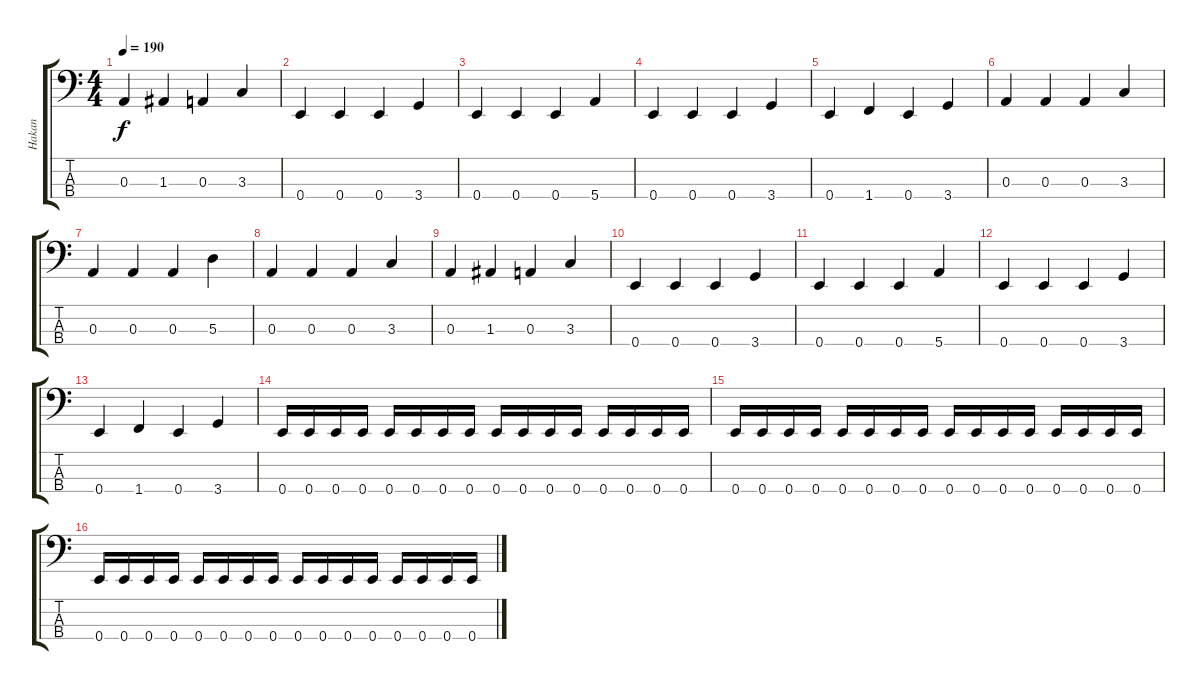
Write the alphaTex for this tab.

\track ("Hakan" "Hakan") {instrument electricbassfinger}
\staff {score tabs}
\tuning (G2 D2 A1 E1) {hide}
\ts (4 4)
\tempo 190
\clef f4
\ks c
0.3.4{dy f} 1.3.4 0.3.4 3.3.4 |
0.4.4 0.4.4 0.4.4 3.4.4 |
0.4.4 0.4.4 0.4.4 5.4.4 |
0.4.4 0.4.4 0.4.4 3.4.4 |
0.4.4 1.4.4 0.4.4 3.4.4 |
0.3.4 0.3.4 0.3.4 3.3.4 |
0.3.4 0.3.4 0.3.4 5.3.4 |
0.3.4 0.3.4 0.3.4 3.3.4 |
0.3.4 1.3.4 0.3.4 3.3.4 |
0.4.4 0.4.4 0.4.4 3.4.4 |
0.4.4 0.4.4 0.4.4 5.4.4 |
0.4.4 0.4.4 0.4.4 3.4.4 |
0.4.4 1.4.4 0.4.4 3.4.4 |
0.4.16 0.4.16 0.4.16 0.4.16 0.4.16 0.4.16 0.4.16 0.4.16 0.4.16 0.4.16 0.4.16 0.4.16 0.4.16 0.4.16 0.4.16 0.4.16 |
0.4.16 0.4.16 0.4.16 0.4.16 0.4.16 0.4.16 0.4.16 0.4.16 0.4.16 0.4.16 0.4.16 0.4.16 0.4.16 0.4.16 0.4.16 0.4.16 |
0.4.16 0.4.16 0.4.16 0.4.16 0.4.16 0.4.16 0.4.16 0.4.16 0.4.16 0.4.16 0.4.16 0.4.16 0.4.16 0.4.16 0.4.16 0.4.16
